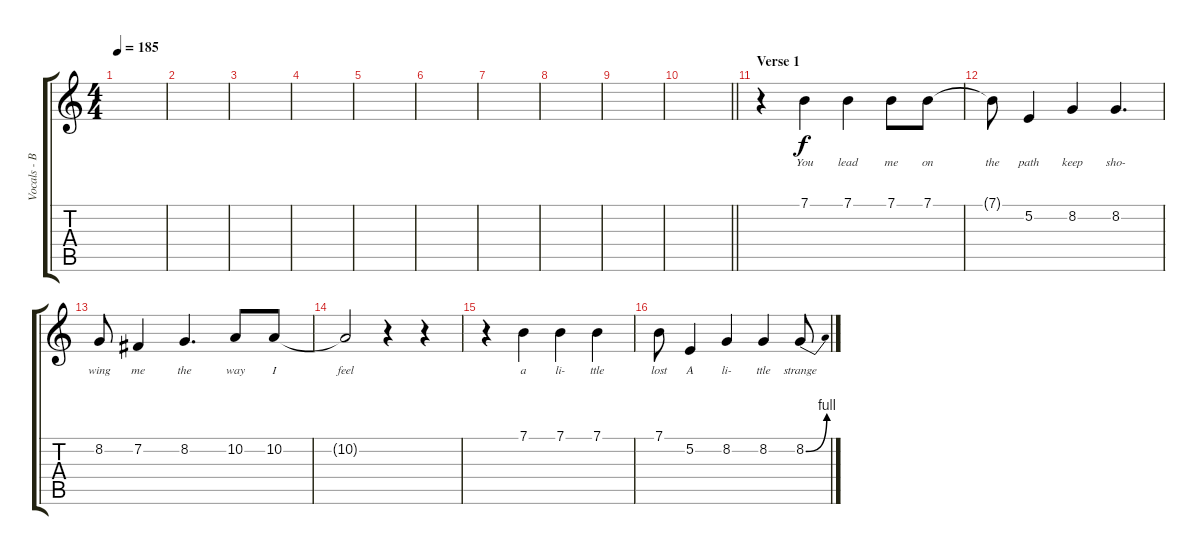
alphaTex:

\track ("Vocals - Bruce" "Vocals - B") {instrument lead2sawtooth}
\staff {score tabs}
\tuning (E4 B3 G3 D3 A2 E2) {hide}
\ts (4 4)
\tempo 185
\clef g2
\ks c
|
|
|
|
|
|
|
|
|
\barLineRight lightlight
|
\section ("" "Verse 1")
r.4 7.1.4{lyrics (0 "You") lyrics (1 "") lyrics (2 "") lyrics (3 "") lyrics (4 "")} 7.1.4{lyrics (0 "lead") lyrics (1 "") lyrics (2 "") lyrics (3 "") lyrics (4 "")} 7.1.8{lyrics (0 "me") lyrics (1 "") lyrics (2 "") lyrics (3 "") lyrics (4 "")} 7.1.8{lyrics (0 "on") lyrics (1 "") lyrics (2 "") lyrics (3 "") lyrics (4 "")} |
7.1{t}.8{lyrics (0 "the") lyrics (1 "") lyrics (2 "") lyrics (3 "") lyrics (4 "")} 5.2.4{lyrics (0 "path") lyrics (1 "") lyrics (2 "") lyrics (3 "") lyrics (4 "")} 8.2.4{lyrics (0 "keep") lyrics (1 "") lyrics (2 "") lyrics (3 "") lyrics (4 "")} 8.2.4{d lyrics (0 "sho-") lyrics (1 "") lyrics (2 "") lyrics (3 "") lyrics (4 "")} |
8.2.8{lyrics (0 "wing") lyrics (1 "") lyrics (2 "") lyrics (3 "") lyrics (4 "")} 7.2.4{lyrics (0 "me") lyrics (1 "") lyrics (2 "") lyrics (3 "") lyrics (4 "")} 8.2.4{d lyrics (0 "the") lyrics (1 "") lyrics (2 "") lyrics (3 "") lyrics (4 "")} 10.2.8{lyrics (0 "way") lyrics (1 "") lyrics (2 "") lyrics (3 "") lyrics (4 "")} 10.2.8{lyrics (0 "I") lyrics (1 "") lyrics (2 "") lyrics (3 "") lyrics (4 "")} |
10.2{t}.2{lyrics (0 "feel") lyrics (1 "") lyrics (2 "") lyrics (3 "") lyrics (4 "")} r.4 r.4 |
r.4 7.1.4{lyrics (0 "a") lyrics (1 "") lyrics (2 "") lyrics (3 "") lyrics (4 "")} 7.1.4{lyrics (0 "li-") lyrics (1 "") lyrics (2 "") lyrics (3 "") lyrics (4 "")} 7.1.4{lyrics (0 "ttle") lyrics (1 "") lyrics (2 "") lyrics (3 "") lyrics (4 "")} |
7.1.8{lyrics (0 "lost") lyrics (1 "") lyrics (2 "") lyrics (3 "") lyrics (4 "")} 5.2.4{lyrics (0 "A") lyrics (1 "") lyrics (2 "") lyrics (3 "") lyrics (4 "")} 8.2.4{lyrics (0 "li-") lyrics (1 "") lyrics (2 "") lyrics (3 "") lyrics (4 "")} 8.2.4{lyrics (0 "ttle") lyrics (1 "") lyrics (2 "") lyrics (3 "") lyrics (4 "")} 8.2{be (bend 0 0 60 4)}.8{lyrics (0 "strange") lyrics (1 "") lyrics (2 "") lyrics (3 "") lyrics (4 "")}
